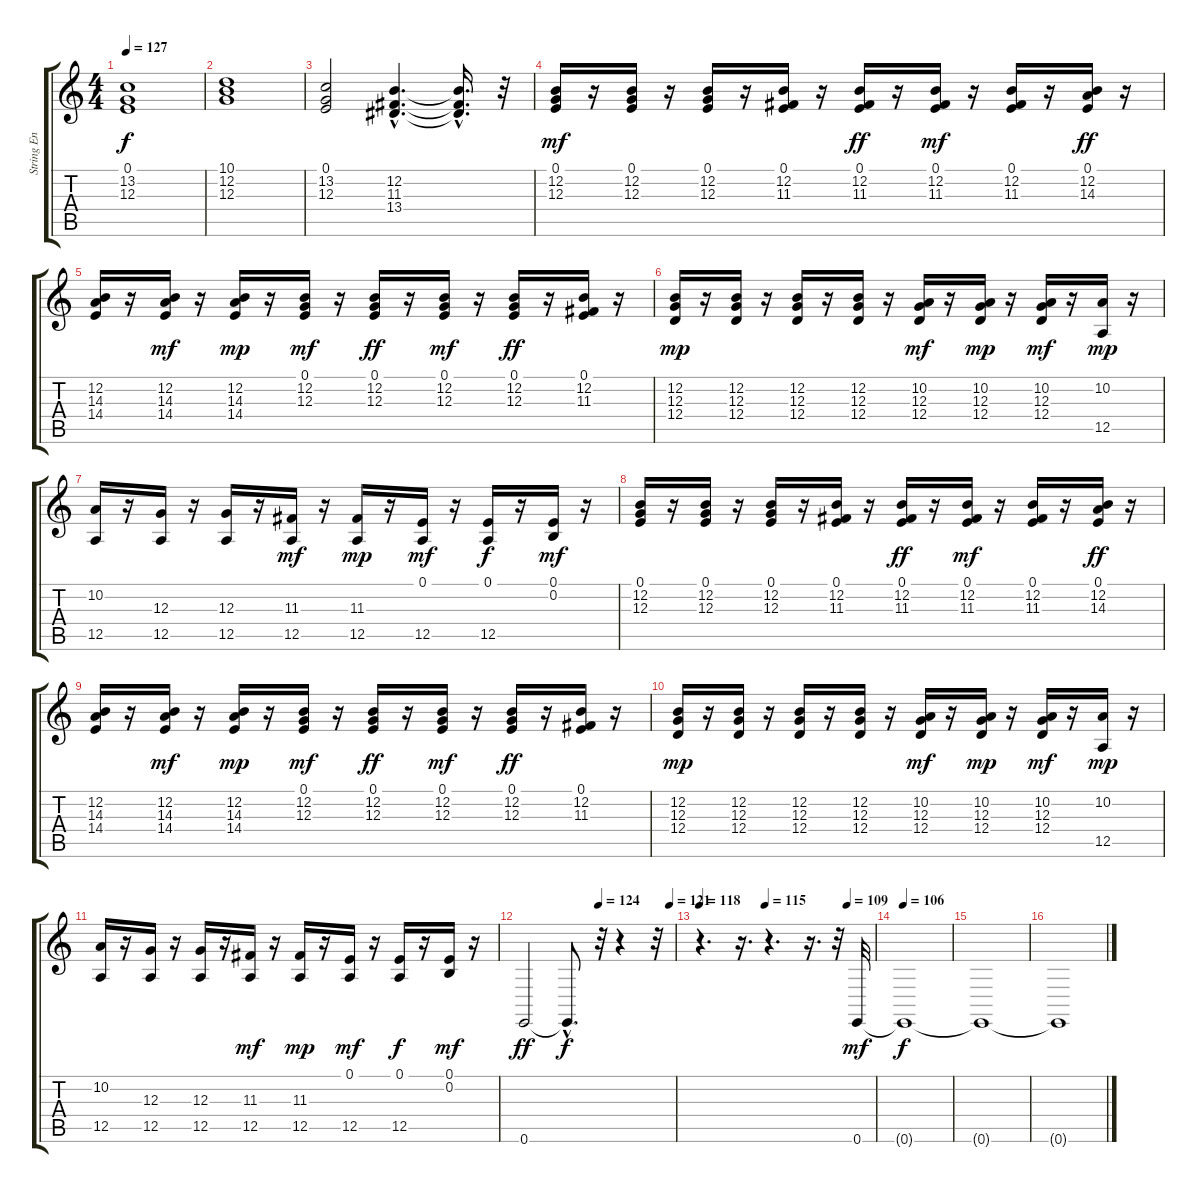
\track (" String Ensemble Left" " String En") {instrument stringensemble1}
\staff {score tabs}
\tuning (E4 B3 G3 D3 A2 E2) {hide}
\ts (4 4)
\tempo 127
\clef g2
\ks c
(0.1 13.2 12.3).1{dy f} |
(10.1 12.2 12.3).1 |
(0.1 13.2 12.3).2 (12.2{hac} 11.3{hac} 13.4{hac}).4{d} (12.2{hac t} 11.3{hac t} 13.4{hac t}).16{d} r.32 |
(0.1 12.2 12.3).16{dy mf volume 13} r.16 (0.1 12.2 12.3).16 r.16 (0.1 12.2 12.3).16 r.16 (0.1 12.2 11.3).16 r.16 (0.1 12.2 11.3).16{dy ff} r.16 (0.1 12.2 11.3).16{dy mf} r.16 (0.1 12.2 11.3).16 r.16 (0.1 12.2 14.3).16{dy ff} r.16 |
(12.2 14.3 14.4).16 r.16 (12.2 14.3 14.4).16{dy mf} r.16 (12.2 14.3 14.4).16{dy mp} r.16 (0.1 12.2 12.3).16{dy mf} r.16 (0.1 12.2 12.3).16{dy ff} r.16 (0.1 12.2 12.3).16{dy mf} r.16 (0.1 12.2 12.3).16{dy ff} r.16 (0.1 12.2 11.3).16 r.16 |
(12.2 12.3 12.4).16{dy mp} r.16 (12.2 12.3 12.4).16 r.16 (12.2 12.3 12.4).16 r.16 (12.2 12.3 12.4).16 r.16 (10.2 12.3 12.4).16{dy mf} r.16 (10.2 12.3 12.4).16{dy mp} r.16 (10.2 12.3 12.4).16{dy mf} r.16 (10.2 12.5).16{dy mp} r.16 |
(10.2 12.5).16 r.16 (12.3 12.5).16 r.16 (12.3 12.5).16 r.16 (11.3 12.5).16{dy mf} r.16 (11.3 12.5).16{dy mp} r.16 (0.1 12.5).16{dy mf} r.16 (0.1 12.5).16{dy f} r.16 (0.1 0.2).16{dy mf} r.16 |
(0.1 12.2 12.3).16 r.16 (0.1 12.2 12.3).16 r.16 (0.1 12.2 12.3).16 r.16 (0.1 12.2 11.3).16 r.16 (0.1 12.2 11.3).16{dy ff} r.16 (0.1 12.2 11.3).16{dy mf} r.16 (0.1 12.2 11.3).16 r.16 (0.1 12.2 14.3).16{dy ff} r.16 |
(12.2 14.3 14.4).16 r.16 (12.2 14.3 14.4).16{dy mf} r.16 (12.2 14.3 14.4).16{dy mp} r.16 (0.1 12.2 12.3).16{dy mf} r.16 (0.1 12.2 12.3).16{dy ff} r.16 (0.1 12.2 12.3).16{dy mf} r.16 (0.1 12.2 12.3).16{dy ff} r.16 (0.1 12.2 11.3).16 r.16 |
(12.2 12.3 12.4).16{dy mp} r.16 (12.2 12.3 12.4).16 r.16 (12.2 12.3 12.4).16 r.16 (12.2 12.3 12.4).16 r.16 (10.2 12.3 12.4).16{dy mf} r.16 (10.2 12.3 12.4).16{dy mp} r.16 (10.2 12.3 12.4).16{dy mf} r.16 (10.2 12.5).16{dy mp} r.16 |
(10.2 12.5).16 r.16 (12.3 12.5).16 r.16 (12.3 12.5).16 r.16 (11.3 12.5).16{dy mf} r.16 (11.3 12.5).16{dy mp} r.16 (0.1 12.5).16{dy mf} r.16 (0.1 12.5).16{dy f} r.16 (0.1 0.2).16{dy mf} r.16 |
\tempo (124 0.5)
\tempo (121 0.96875)
0.6.2{dy ff volume 8} 0.6{hac t}.8{d dy f} r.32 r.4 r.32 |
\tempo 118
\tempo (115 0.375)
\tempo (109 0.84375)
r.4{d} r.16{d} r.4{d} r.16{d} r.32 0.6.32{dy mf} |
\tempo 106
0.6{t}.1{dy f} |
0.6{t}.1 |
0.6{t}.1
